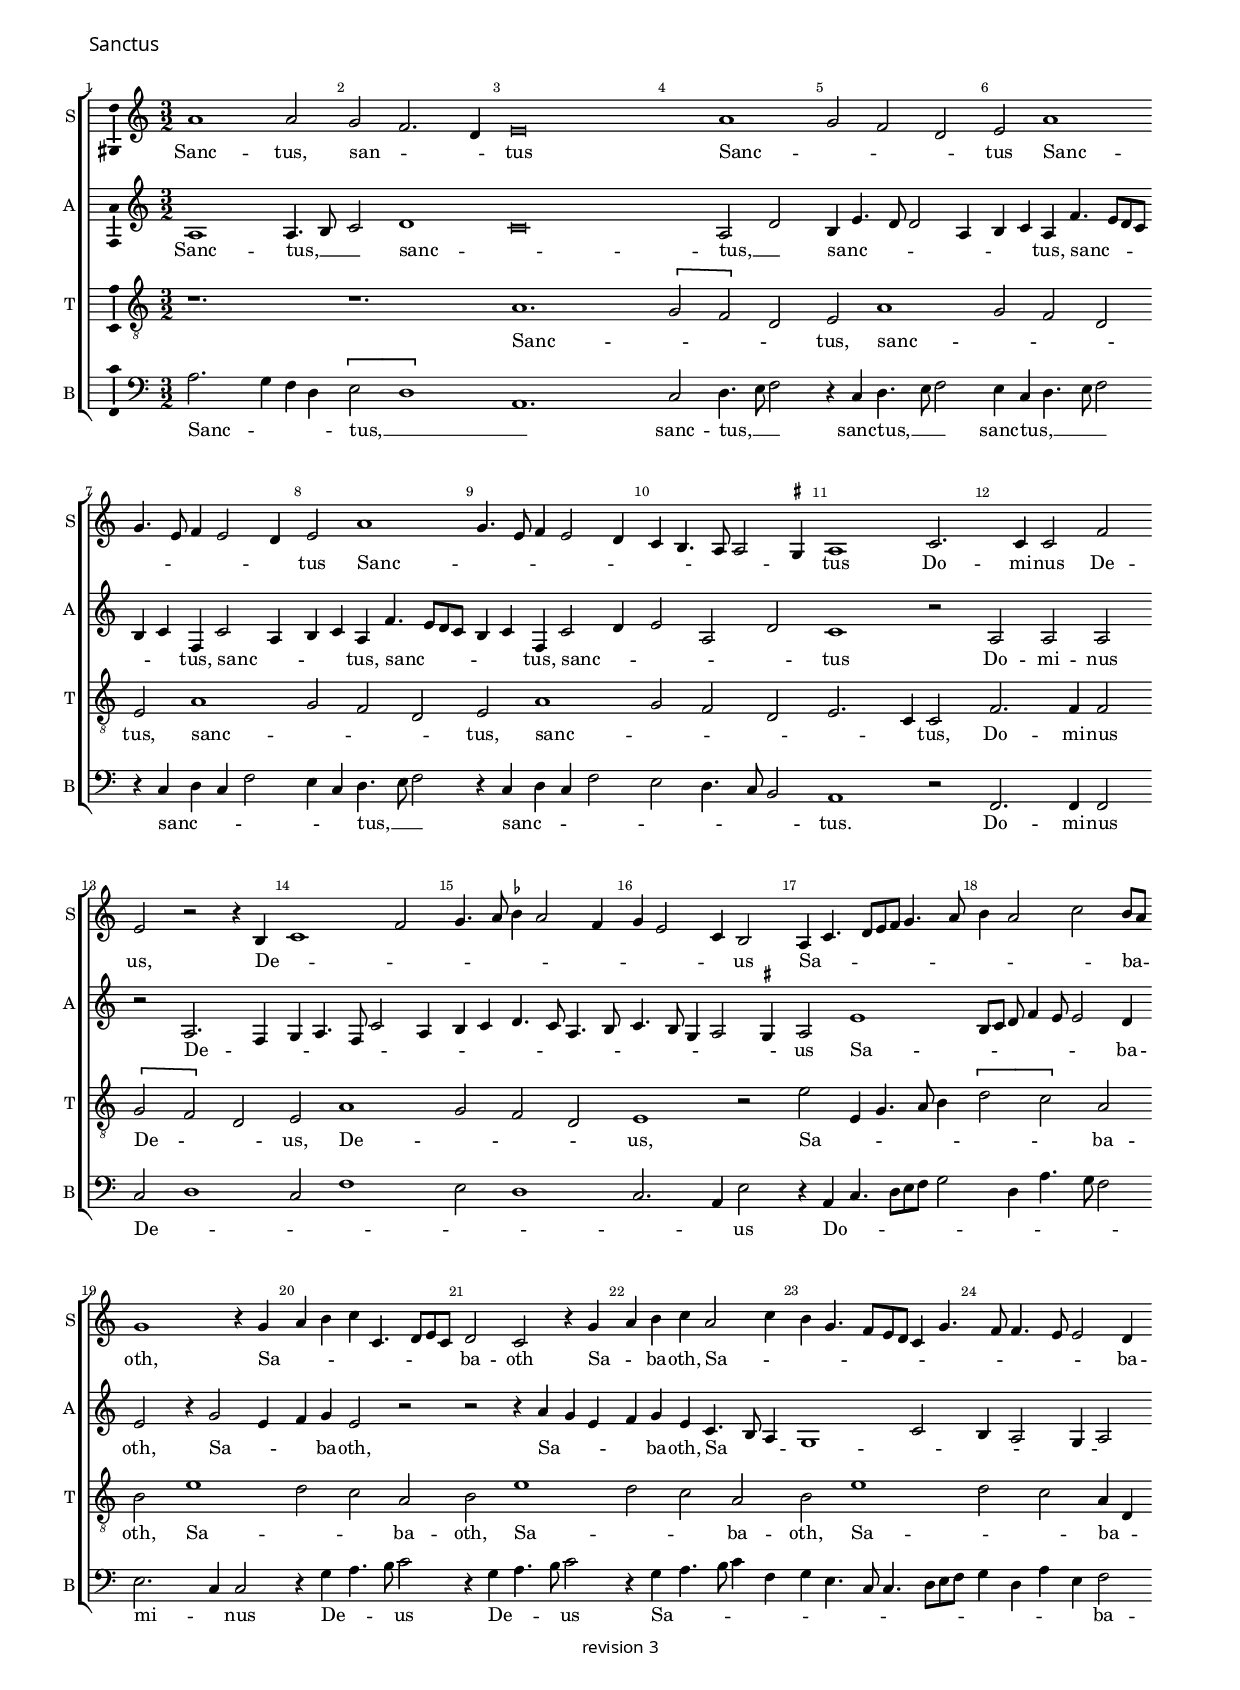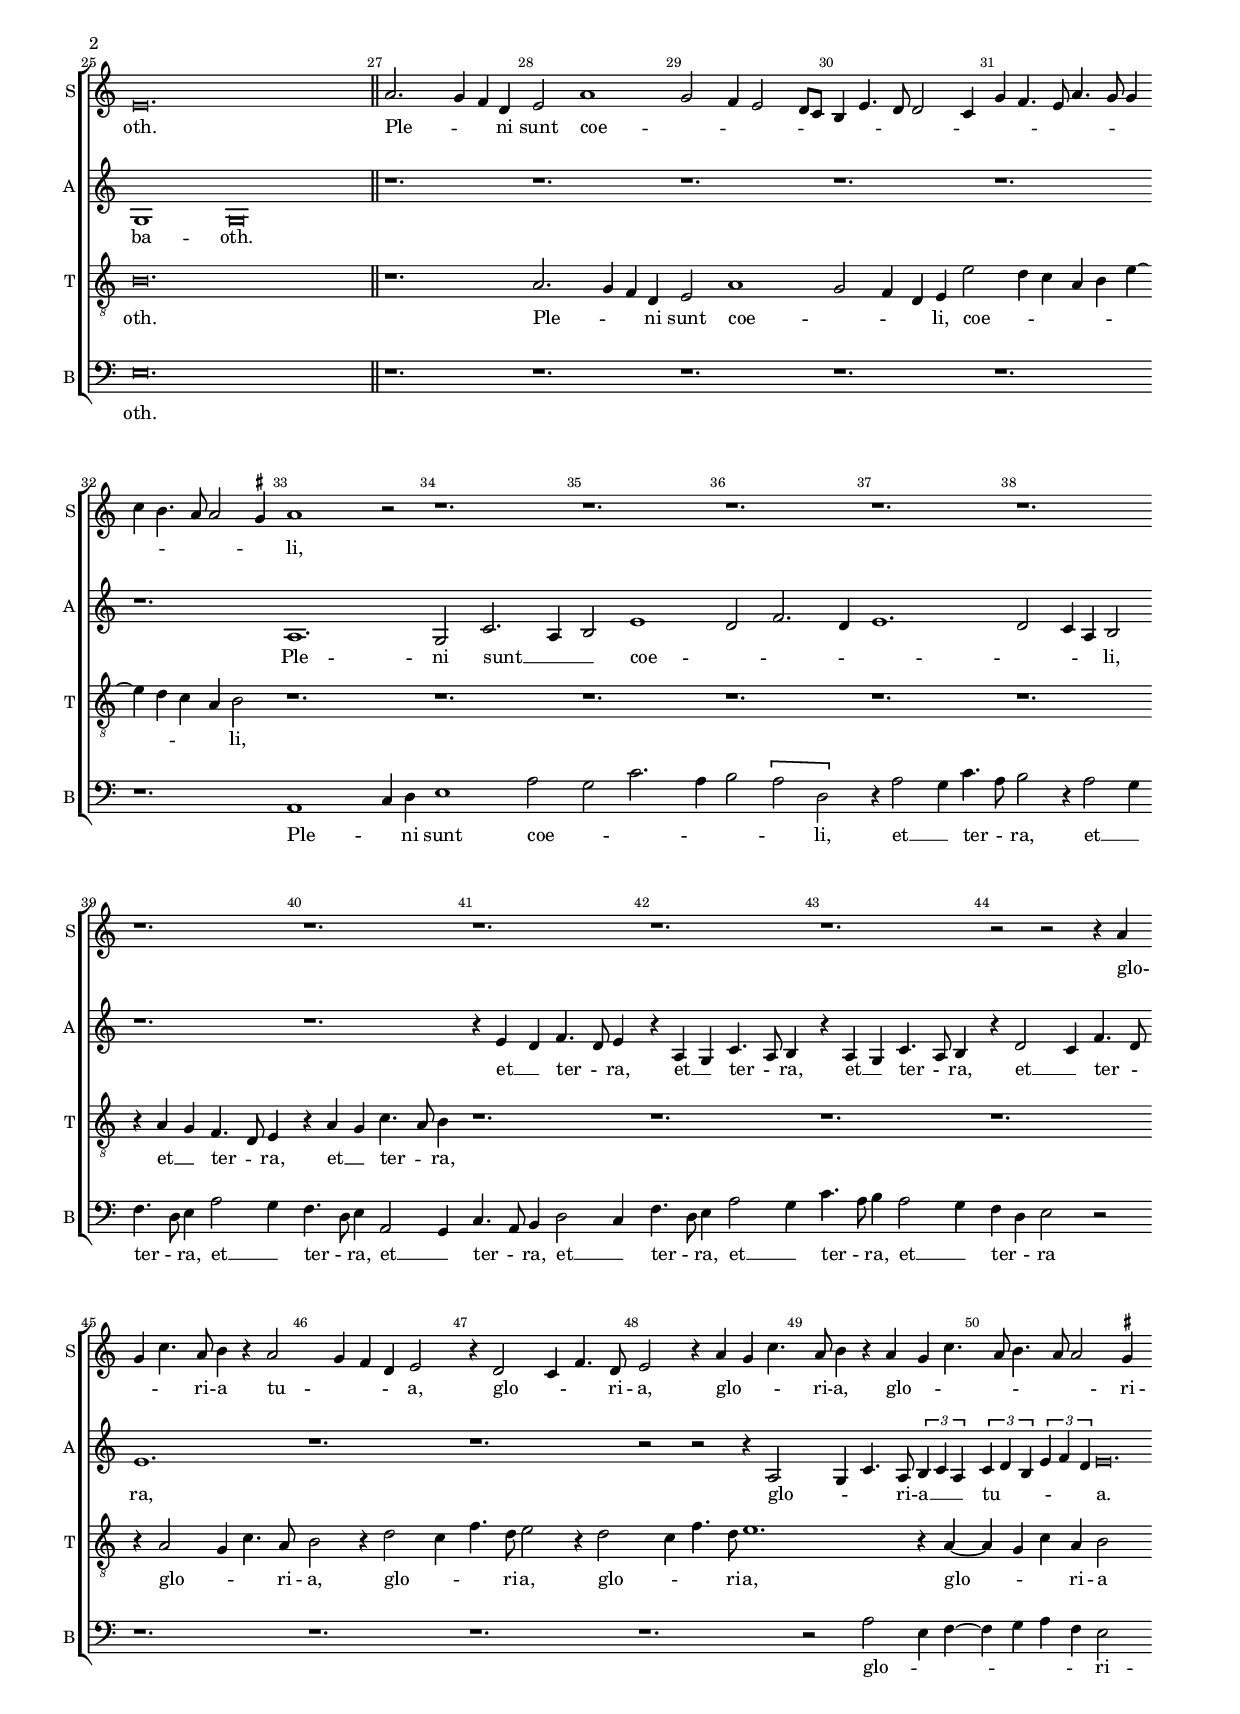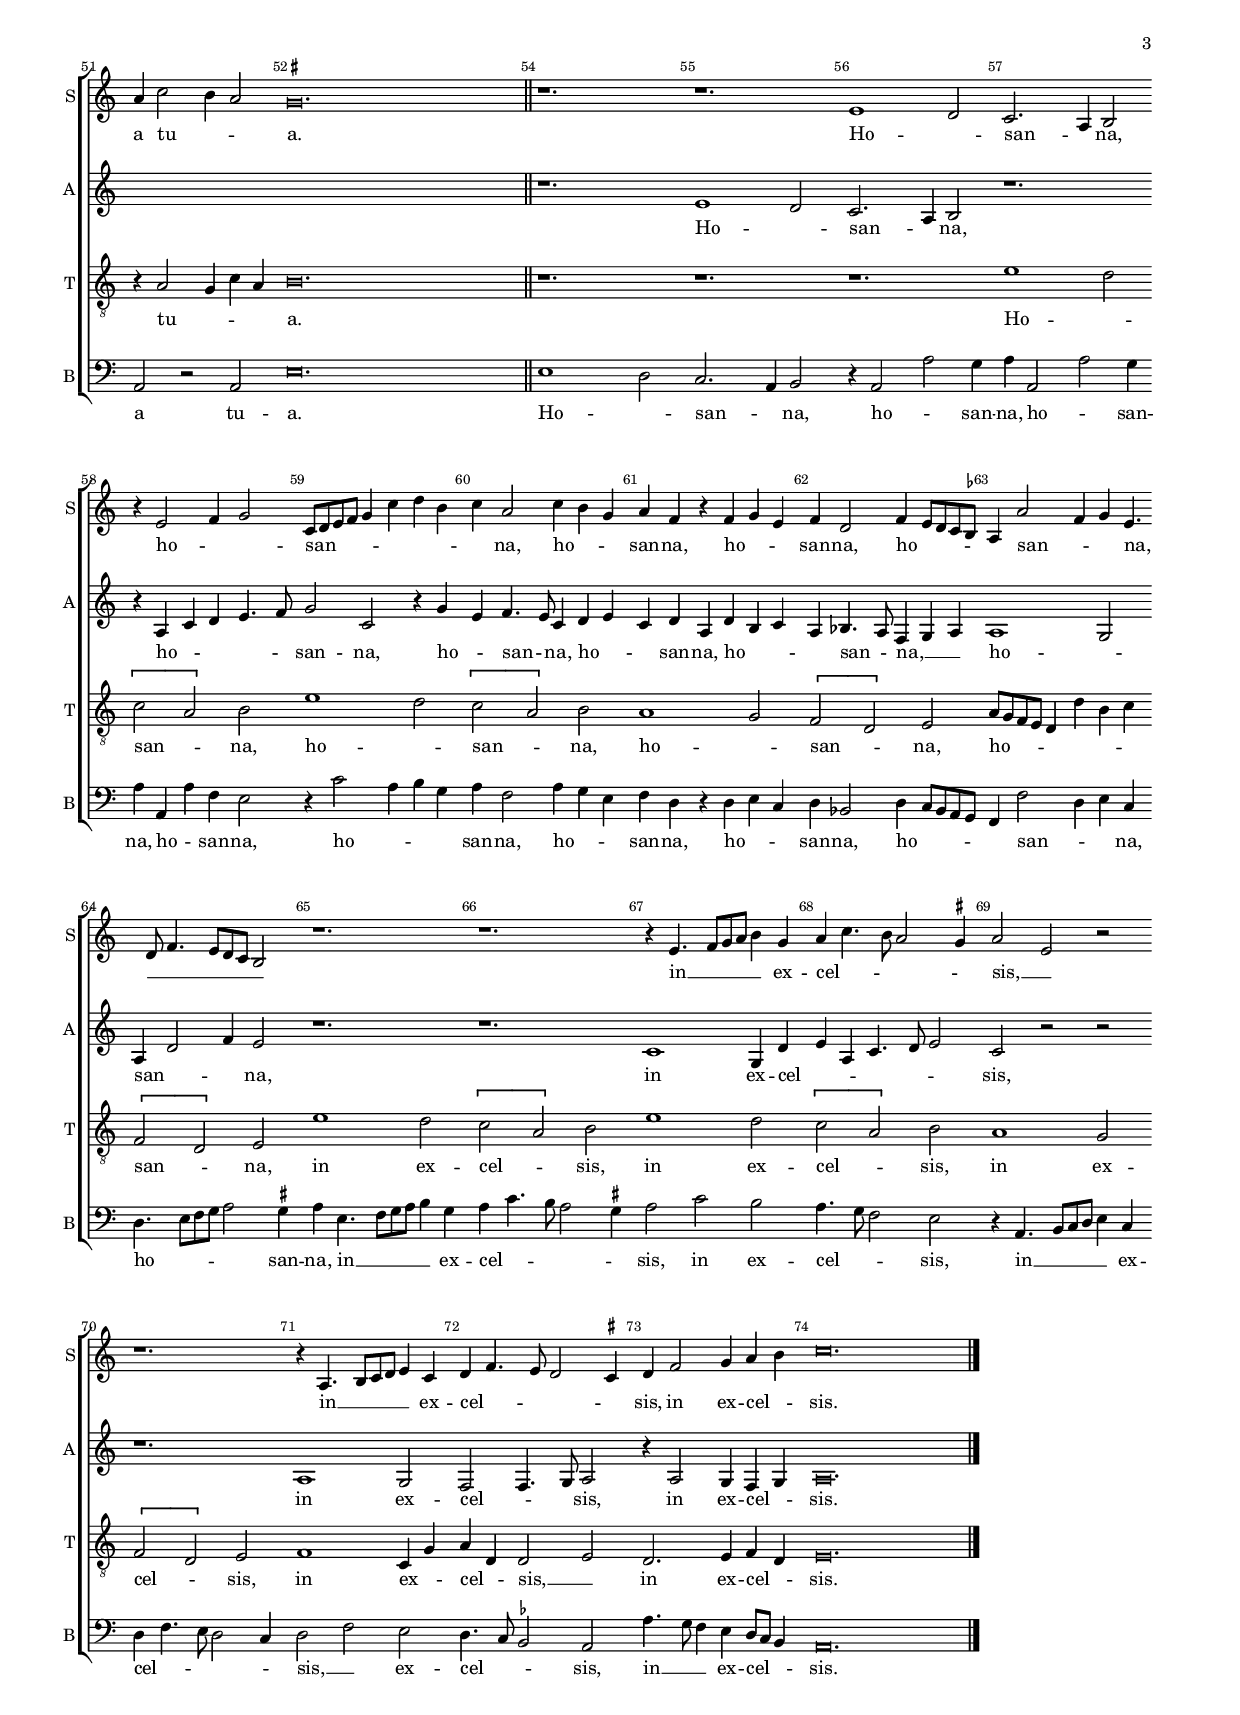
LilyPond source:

% CPDL #
% Copyright ©2018 Peter Hilton - https://github.com/hilton

\version "2.18.2"
revision = "3"
\pointAndClickOff

#(set-global-staff-size 15.0)

\paper {
	#(define fonts (make-pango-font-tree "Century Schoolbook L" "Source Sans Pro" "Luxi Mono" (/ 15 20)))
	annotate-spacing = ##f
	two-sided = ##t
	top-margin = 8\mm
	bottom-margin = 10\mm
	inner-margin = 15\mm
	outer-margin = 15\mm
	top-markup-spacing = #'( (basic-distance . 4) )
	markup-system-spacing = #'( (padding . 4) )
	system-system-spacing = #'( (basic-distance . 15) (stretchability . 100) )
	ragged-bottom = ##f
	ragged-last-bottom = ##t
}

year = #(strftime "©%Y" (localtime (current-time)))

\header {
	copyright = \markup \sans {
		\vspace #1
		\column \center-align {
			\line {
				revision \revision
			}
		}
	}
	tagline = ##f
}

\layout {
	indent = #0
  	ragged-right = ##f
  	ragged-last = ##t
	\context {
		\Score
		\override BarNumber #'self-alignment-X = #CENTER
		\override BarNumber #'break-visibility = #'#(#f #t #t)
		\override BarLine #'transparent = ##t
		\remove "Metronome_mark_engraver"
		\override VerticalAxisGroup #'staff-staff-spacing = #'((basic-distance . 10) (stretchability . 100))
	}
	\context {
		\StaffGroup
		\remove "Span_bar_engraver"
	}
	\context {
		\Voice
		\override NoteHead #'style = #'baroque
		\consists "Horizontal_bracket_engraver"
		\consists "Ambitus_engraver"
		\remove "Forbid_line_break_engraver"
	}
}

global = {
	\key c \major
	\time 3/2
	\tempo 2 = 56
	\set Staff.midiInstrument = "Choir Aahs"
	\accidentalStyle "forget"
}

showBarLine = { \once \override Score.BarLine #'transparent = ##f }
ficta = { \once \set suggestAccidentals = ##t \override AccidentalSuggestion #'parenthesized = ##f }
singleDigitTime = { \override Staff.TimeSignature.style = #'single-digit }

soprano = \new Voice	{
	\relative c'' {
	  a1 a2 g f2. d4 e\breve a1 g2 f d e a1 
		g4. e8 f4 e2 d4 e2 a1 g4. e8 f4 e2 d4 c b4. a8 a2 \ficta gis4 a1 c2. c4 c2 f 
		e r2 r4 b4 c1 f2 g4. a8 \ficta bes4 a2 f4 g e2 c4 b2 a4 c4. d8 e f g4. a8
	  b4 a2 c b8 a g1 r4 g a b c c,4. d8 e c d2 c r4 g' a b c a2 c4 b g4. f8 e d c4 g'4. f8 f4. e8 e2 d4 
		\set Timing.timing = ##f e\breve.
	  \showBarLine \bar "||" \set Timing.timing = ##t	\set Score.currentBarNumber = #27
	  a2. g4 f d e2 a1 g2 f4 e2 d8 c b4 e4. d8 d2 c4 g' f4. e8 a4. g8 g4 c
	  b4. a8 a2 \ficta gis4 a1 r2 r1. r1. r1. r1. r1. r1. r1. r1. r1. r1. r2 r2 r4 a g c4. a8 b4 r a2 g4 f d e2 r4 d2 c4 f4. d8 e2 r4
	  a g c4. a8 b4 r a g c4. a8 b4. a8 a2 \ficta gis4 a c2 b4 a2 \set Timing.timing = ##f \ficta gis\breve.
	  \showBarLine \bar "||" \set Timing.timing = ##t	\set Score.currentBarNumber = #54
	  r1. r1. e1 d2 c2. a4 b2 r4 e2 f4 g2 c,8 d e f g4c d
	  b4 c a2 c4 b g a f r f g e f d2 f4 e8 d c \ficta bes a4 a'2 f4 g e4. d8 f4. e8 d c b2 r1. r1. 
	  r4 e4. f8 g a b4 g a c4. b8 a2 \ficta gis4 a2 e r r1. r4 a,4. b8 c d e4 c d f4. e8 d2 \ficta cis4 d f2 g4 a b \set Timing.timing = ##f c\breve.
	  \showBarLine \bar "|." 
  }
	\addlyrics {
	  Sanc -- tus, san -- _ _ tus Sanc -- _ _ _ tus Sanc -- _ _ _ _ _ tus Sanc -- _ _ _ _ _ _ _ _ _ _ tus
	  Do -- mi -- nus De -- us, De -- _ _ _ _ _ _ _ _ _ _ us Sa -- _ _ _ _ _ _ _ _ _ ba -- _ oth,
	  Sa -- _ _ _ _ _ _ _ ba -- oth Sa -- _ ba -- oth, Sa -- _ _ _ _ _ _ _ _ _ _ _ _ ba -- oth.
	  
	  Ple -- _ _ ni sunt coe -- _ _ _ _ _ _ _ _ _ _ _ _ _ _ _ _ _ _ _ _ _ li,
	  glo -- _ _ ri -- a  tu -- _ _ _ a, glo -- _ _ ri -- a, glo -- _ _ ri -- a, glo -- _ _ _ _ _ _ ri -- a tu -- _ _ a. 
	  Ho -- _ san -- _ na, ho -- _ _ san -- _ _ _ _ _ _ _ _ na,
	  ho -- _ _ san -- na, ho -- _ _ san -- na, ho -- _ _ _ _ _ san -- _ _ na, __ _ _ _ _ _ _
	  in __ _ _ _ _  ex -- cel -- _ _ _ _ sis, __ _
	  in __ _ _ _ _  ex -- cel -- _ _ _ _ sis,  in ex -- cel -- _ sis.
	}
}

alto = \new Voice	{
	\relative c' {
		a1 a4. b8 c2 d1c\breve a2 d b4e4. d8 d2 a4 b c a f'4. e8 d c 
		b4 c f, c'2 a4 b c a f'4. e8 d c b4 c f, c'2 d4 e2 a, d c1 r2 a a a
		r a2. f4 g a4. f8 c'2 a4 b c4 d4. c8 a4. b8 c4. b8 g4 a2 \ficta gis4 a2 e'1 b8[ c8] d f4 e8 e2 d4 
		e2 r4 g2 e4 f g e2 r2 r2 r4 a g e f g e c4. b8 a4g1 c2 b4 a2 g4 a2 
		
		g1 g\breve r1. r1. r1. r1. r1. 
		r1. a1. g2 c2. a4 b2 e1 d2 f2. d4 e1. 
		d2 c4 a b2 r1. r1. r4 e d f4. d8 e4 r a, g c4. a8 b4 r a g c4. a8 b4 r d2 c4 f4. d8 e1.
		r1. r1. r2 r2 r4 a,2 g4 c4. a8 \tuplet 3/2 { b4 c a } 
		
		\tuplet 3/2 { c d b } \tuplet 3/2 { e f d } e\breve. s\breve r1. e1 d2 c2. a4 b2 
		r1. r4 a c d e4. f8 g2 c, r4 g'4 e f4. e8 c4 d e c d a d b c a bes4. a8 f4 g a4 
		a1 g2 a4 d2 f4 e2 r1. r1. c1 g4 d' e a, c4. d8 e2 
		c r r r1. a1 g2 f f4. g8 a2 r4 a2 g4 f4 g a\breve.
	}
	\addlyrics {
	  Sanc -- tus, __ _ _  sanc -- _ tus, __ _  sanc -- _ _ _ _ _ _ tus, sanc -- _ _ _ 
		_ _ tus, sanc -- _ _ _ tus, sanc -- _ _ _ _ _ tus, sanc -- _ _ _ _ tus Do -- mi -- nus 
		De -- _ _ _ _ _ _ _ _ _ _ _ _ _ _ _ _ _ us
	  Sa -- _ _ _ _ _ _ ba -- oth, Sa -- _ _ ba -- oth,
	  Sa -- _ _ _ ba -- oth, Sa -- _ _ _ _ _ _ _ _ ba -- oth.
	  
	  Ple -- ni sunt __ _ _  coe -- _ _ _ _ _ _ _ li,
	  et __ _ ter -- _ ra, et __ _ ter -- _ ra, 
	  et __ _ ter -- _ ra, et __ _ ter -- _ ra, 
	  glo -- _ _ ri -- a __ _ _  
		
		tu -- _ _ _ _ _ a. Ho -- _ san -- _ na, 
		ho -- _ _ _ _ san -- na, ho -- _ san -- _ na, ho -- _ _ san -- na, ho -- _ _ _ san -- _ na, __ _ _
	  ho -- _ san -- _ _ na, in  ex -- cel -- _ _ _ _ _ 
		sis, in  ex -- cel -- _ _ sis,  in ex -- cel -- _ sis.
	}
}

tenor = \new Voice {
	\relative c' {
		\clef "treble_8"
		r1. r1. a1. \[ g2 f \] d2 e a1 g2 f d 
		e a1 g2 f d e a1 g2 f d e2. c4 c2 f2. f4 f2
		\[ g2 f \] d2 e a1 g2 f d e1 r2 e' e,4 g4. a8 b4 \[ d2 c \] a2 
		b e1 d2 c a b e1 d2 c a b e1 d2 c a4 d, 
		
		b'\breve. r1. a2. g4 f d e2 a1 g2 f4 d e e'2 d4 c a b e ~ \break
		e d4 c a b2 r1. r1. r1. r1. r1. 
		r1. r4 a g f4. d8 e4 r a g c4. a8 b4 r1. r1. r1. 
		r1. r4 a2 g4 c4. a8 b2 r4 d2 c4 f4. d8 e2 r4 d2 c4 f4. d8 e1. r4 a, ~ 
		
		a g4 c a b2 r4 a2 g4 c a b\breve. r1. r1. r1. 
		e1 d2 \[ c2 a \] b2 e1 d2 \[ c2 a \] b2 a1 g2 \[ f2 d \] e2 
		a8 g8 f e d4 d'4 b c \[ f,2 d \] e2 e'1 d2 \[ c2 a \] b2 e1 d2 \[ c2 a \] b2 
		a1 g2 \[ f2 d \] e2 f1 c4 g' a d, d2 e d2. e4 f d e\breve.
	}
	\addlyrics {
		Sanc -- _ _ _ tus, sanc -- _ _ _ 
		tus, sanc -- _ _ _ tus, sanc -- _ _ _ _ _ tus, Do -- mi -- nus 
		De -- _ _ us, De -- _ _ _ us,
		Sa -- _ _ _ _ _ _ ba -- oth, Sa -- _ _ ba -- oth, 
		Sa -- _ _ ba -- oth, Sa -- _ _ ba -- _ oth. 

		Ple -- _ _ ni sunt coe -- _ _ _ li, coe -- _ _ _ _ _ _ _ _ li,
		et __ _ ter -- _ ra, et __ _ ter -- _ ra, 
		glo -- _ _ ri -- a, glo -- _ _ ri -- a, glo -- _ _ ri -- a, glo -- _ _ ri -- a tu -- _ _ _ a.

		Ho -- _ san -- _ na, ho -- _ san -- _ na, ho -- _ san -- _ na, 
		ho -- _ _ _ _ _ _ _ san -- _ na, in ex -- cel -- _ sis, in ex -- cel -- _ sis, 
		in ex -- cel -- _ sis, in ex -- _ cel -- _ sis, __ _ in ex -- cel -- _ sis.
	}
}

bass = \new Voice {
	\relative c' {
		\clef bass
	  a2. g4 f d \[ e2 d1 \] a1.c2 d4. e8 f2 r4 c4 d4. e8 f2 e4 c d4. e8 f2 r4 c d c f2 e4 c d4. e8 f2 
	  r4 c d c f2 e d4. c8 b2 a1 r2 f2. f4 f2 c' d1 c2 f1 e2 d1 c2. a4 e'2 r4
	  a,4 c4. d8 [e f] g2 d4 a'4. g8 f2 e2. c4 c2 r4 g' a4. b8 c2 r4 g a4. b8 c2 r4 g a4. b8 c4 f, g e4. c8 c4. d8 e f g4 d a' e f2 e\breve.
	  r1. r1. r1. r1. r1. r1. a,1 c4 d e1 a2 g c2. a4 b2 \[ a2 d, \] r4 a'2 g4 c4. a8 b2 r4
	  a2 g4 f4. d8 e4 a2 g4 f4. d8 e4 a,2 g4 c4. a8 b4 d2 c4 f4. d8 e4 a2 g4 c4. a8 b4 a2 g4 
		f d e2 r r1. r1. r1. r1. r2 a2 e4 f ~
		
		f g4 a f e2 a,2 r a e'\breve.
	  e1 d2 c2. a4 b2 r4 a2 a' g4 a a,2 a' g4 a a, a' f
	  e2 r4 c'2 a4 b g a f2 a4 g e f d r d e c d bes2 d4 c8 b a g f4 f'2 d4 e c d4. e8 [ f g ] a2 
	  \ficta gis4 a e4. f8 g a b4 g a c4. b8 a2 \ficta gis4 a2 c b a4. g8 f2 e r4 a,4. b8 c d e4 c d f4. e8
	  d2 c4 d2 f e d4. c8 \ficta bes2 a a'4. g8 f4 e d8 c b4 a\breve.
	}
	\addlyrics {
	  Sanc -- _ _ _ tus, __ _ _  sanc -- tus, __ _ _ sanc -- tus, __ _ _  sanc -- tus, __ _ _ _  
	  sanc -- _ _ _ _ _ tus, __ _ _ sanc -- _ _ _ _ _ _ _ tus.
	  Do -- mi -- nus De -- _ _ _ _ _ _ _ us  Do -- _ _ _ _ _ _ _ _ _ mi -- _ nus De -- _ _ us De -- _ _ us
	  Sa -- _ _ _ _ _ _ _ _ _ _ _ _ _ _ _ ba -- oth.
  
	  Ple -- _ ni sunt  coe -- _ _ _ _ _ li,
	  et __ _ ter -- _ ra, et __ _ ter -- _ ra, et __ _ ter -- _ ra, et __ _ ter -- _ ra, 
	  et __ _ ter -- _ ra, et __ _ ter -- _ ra, et __ _ ter -- _ ra
	  glo -- _ _ _ _ _ ri -- a  tu -- a.
	  Ho -- _ san -- _ na, ho -- _ san -- na, ho -- _ san -- na, ho -- _ san -- na, 
	  ho -- _ _ _ san -- na, ho -- _ _ san -- na, ho -- _ _ san -- na,
	  ho -- _ _ _ _ _ san -- _ _ na, ho -- _ _ _ _ san -- na,  
	  in __ _ _ _ _  ex -- cel -- _ _ _ _ sis, in ex -- cel -- _ _ sis,
	  in __ _ _ _ _  ex -- cel -- _ _ _ _ sis, __ _ 
	  ex -- cel -- _ _ sis, in __ _ _  ex -- cel -- _ _ sis.
	}
}

\score {
	\transpose c c {
		\new StaffGroup <<
 			\set Score.proportionalNotationDuration = #(ly:make-moment 1 5)
			\set Score.barNumberVisibility = #all-bar-numbers-visible
			\new Staff << \global \soprano \set Staff.instrumentName = #"S" \set Staff.shortInstrumentName = #"S" >>
			\new Staff << \global \alto \set Staff.instrumentName = #"A" \set Staff.shortInstrumentName = #"A" >>
			\new Staff << \global \tenor \set Staff.instrumentName = #"T" \set Staff.shortInstrumentName = #"T" >>
			\new Staff << \global \bass \set Staff.instrumentName = #"B" \set Staff.shortInstrumentName = #"B" >>
		>>
 	}
  \header {
		piece = \markup \larger \sans { Sanctus }
	}
	\layout { }
%	\midi {	}
}
